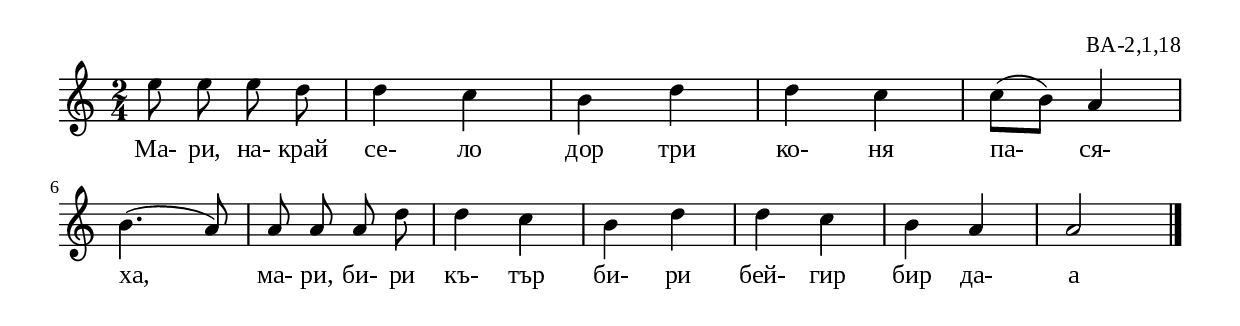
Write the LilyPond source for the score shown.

%{
BA_2_1_18
%}

\include "td-preamble.ly"

\score {
\relative c'' {
%% \tempo 4 = 152
  \time 2/4
e8\noBeam e e8\noBeam d | d4 c | b4 d | d4 c | c8( b) a4 | 
\break
b4.( a8) | a8\noBeam a a8\noBeam d | d4 c | b4 d | d4 c | b4 a | a2 
 \bar "|." 
}
\addlyrics { Ма- ри, на- край се- ло дор три ко- ня па- ся- ха, ма- ри, би- ри къ- тър би- ри бей- гир бир да- а }
%
\layout {
  indent = #0
  line-width = 190\mm
  ragged-right=##f
}
%
\midi { 
	\context {
		\Score
		tempoWholesPerMinute = #(ly:make-moment 152 4)
		}
	}
}
%
\header{
  opus = "ВА-2,1,18"
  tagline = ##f
}


